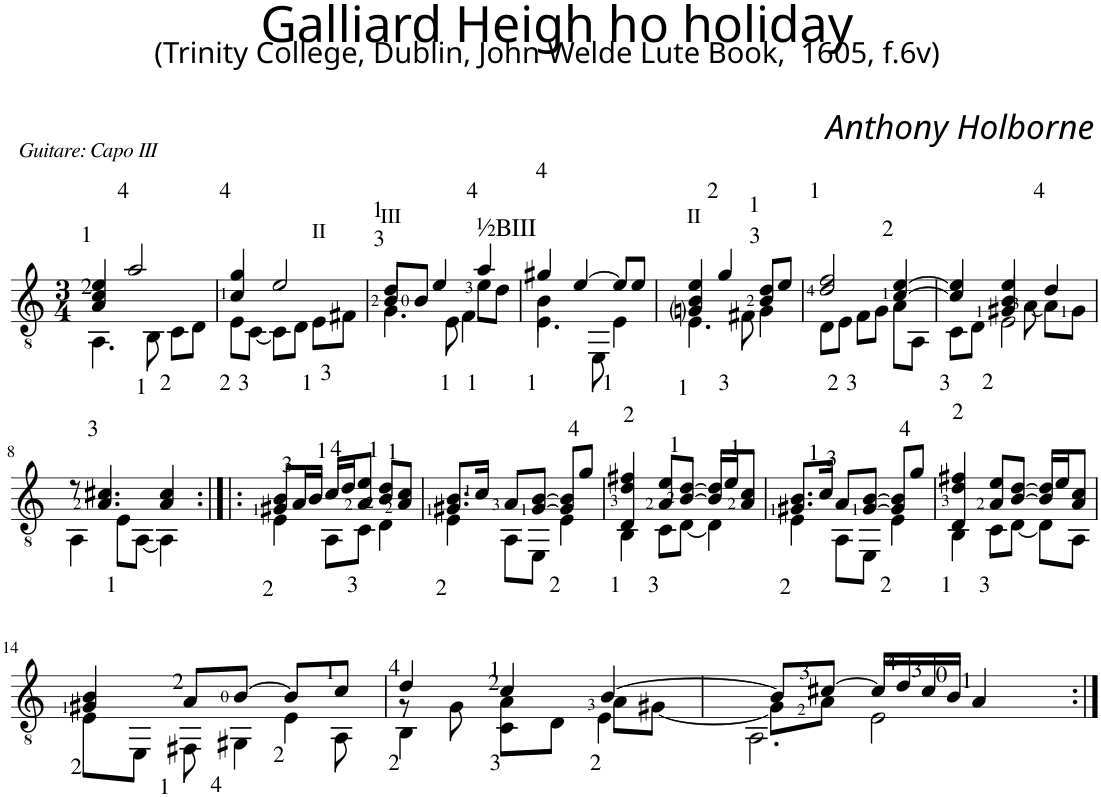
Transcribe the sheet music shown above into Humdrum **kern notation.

**kern	**text	**text	**text
*part1	*part1	*part1	*part1
*staff1	*staff1	*staff1	*staff1
*I"Classical Guitar	*	*	*
*clefGv2	*	*	*
*Trd-2c-3	*	*	*
*k[]	*	*	*
*M3/4	*	*	*
=1	=1	=1	=1
!LO:TX:a:i:t=Guitare&colon; Capo III	!	!	!
!	!	!LO:LY:a	!LO:LY:a
*^	*	*	*
4A/ 4c/ 4e/	4.AA\	.	1	2
!	!	!LO:LY:a	!	!
2a/	.	4	.	.
!	!	!LO:LY:b	!	!
.	8BB\	1	.	.
!	!	!LO:LY:b	!	!
.	8C\L	2	.	.
.	8D\J	.	.	.
=2	=2	=2	=2	=2
!	!	!LO:LY:a	!	!
!	!	!LO:LY:b	!	!
4c/ 4g/	8E\L	2	.	.
!	!	!LO:LY:b	!	!
.	[8C\J	3	.	.
2e/	8C\L]	.	.	.
.	8D\J	.	.	.
!	!LO:TX:a:t=II	!	!	!
!	!	!LO:LY:b	!	!
.	8E\L	1	.	.
!	!	!LO:LY:b	!	!
.	8F#X\J	3	.	.
=3	=3	=3	=3	=3
!LO:TX:a:t=III	!	!	!	!
!	!	!LO:LY:a	!	!
*	*^	*	*	*
!	!	!	!LO:LY:a	!	!
8d/L	4B/	4.G\	3	.	.
8B/J	.	.	.	.	.
4e/	4ryy	.	.	.	.
!	!	!	!LO:LY:b	!	!
.	.	8E\	1	.	.
!LO:TX:a:t=½BIII	!	!	!	!	!
!	!	!	!LO:LY:a	!	!
!	!	!	!LO:LY:b	!	!
4a/	8e\L	4F\	1	.	.
.	8d\J	.	.	.	.
=4	=4	=4	=4	=4	=4
!	!	!	!LO:LY:a	!	!
!	!	!	!LO:LY:b	!	!
4g#X/	4B\	4.E\	1	.	.
[4e/	2ryy	.	.	.	.
.	.	8EE\	.	.	.
!	!	!	!LO:LY:b	!	!
8e/L]	.	4E\	1	.	.
8e/J	.	.	.	.	.
*	*v	*v	*	*	*
=5	=5	=5	=5	=5
!LO:TX:a:t=II	!	!	!	!
!	!	!LO:LY:b	!	!
4Gni/ 4B/ 4e/	4.E\	1	.	.
!	!	!LO:LY:a	!	!
4g/	.	2	.	.
!	!	!LO:LY:b	!	!
.	8F#X\	3	.	.
!	!	!LO:LY:a	!	!
!	!	!LO:LY:a	!	!
8B/ 8d/L	4G\	3	.	.
8e/J	.	.	.	.
=6	=6	=6	=6	=6
!	!	!LO:LY:a	!	!
2d/ 2f/	8D\L	1	.	.
!	!	!LO:LY:b	!	!
.	8E\J	2	.	.
!	!	!LO:LY:b	!	!
.	8F\L	3	.	.
.	8G\J	.	.	.
!	!	!LO:LY:a	!	!
[4c/ [4e/	8A\L	2	.	.
.	8AA\J	.	.	.
=7	=7	=7	=7	=7
*	*^	*	*	*
!	!	!	!LO:LY:b	!	!
4c/] 4e/]	4ryy	8C\L	3	.	.
.	.	8D\J	.	.	.
!	!	!	!LO:LY:b	!	!
4B/ 4e/	8G#X/	2E\	2	.	.
.	[8A\	.	.	.	.
!	!	!	!LO:LY:a	!	!
4d/	8A\L]	.	4	.	.
.	8G#\J	.	.	.	.
!!LO:LB:g=z	!!	!!
=8	=8	=8	=8	=8	=8
8r	2.ryy	4AA\	.	.	.
!	!	!	!LO:LY:a	!	!
4.A/ 4.c#X/	.	.	3	.	.
!	!	!	!LO:LY:b	!	!
.	.	8E\L	1	.	.
.	.	[8AA\J	.	.	.
4A/ 4c#/	.	4AA\]	.	.	.
=9:|!|:	=9:|!|:	=9:|!|:	=9:|!|:	=9:|!|:	=9:|!|:
!	!	!	!LO:LY:b	!	!
*	*v	*v	*	*	*
8G#X/ 8B/L	4E\	2	.	.
!	!	!LO:LY:a	!	!
16A/L	.	3	.	.
16B/JJ	.	.	.	.
!	!	!LO:LY:a	!	!
16c/LL	8AA\L	1	.	.
!	!	!LO:LY:a	!	!
16d/J	.	4	.	.
!	!	!LO:LY:b	!	!
8A/ 8e/J	8C\J	3	.	.
!	!	!LO:LY:a	!	!
8B/ 8d/L	4D\	1	.	.
!	!	!LO:LY:a	!	!
8A/ 8c/J	.	1	.	.
=10	=10	=10	=10	=10
!	!	!LO:LY:b	!	!
8.G#X/ 8.B/L	4E\	2	.	.
16c/Jk	.	.	.	.
8A/L	8AA\L	.	.	.
[8G#/ [8B/J	8EE\J	.	.	.
!	!	!LO:LY:b	!	!
8G#/] 8B/]L	4E\	2	.	.
!	!	!LO:LY:a	!	!
8g/J	.	4	.	.
=11	=11	=11	=11	=11
!	!	!LO:LY:a	!	!
!	!	!LO:LY:b	!	!
4D/ 4d/ 4f#X/	4BB\	1	.	.
!	!	!LO:LY:b	!	!
8A/ 8e/L	8C\L	3	.	.
!	!	!LO:LY:a	!	!
[8B/ [8d/J	[8D\J	1	.	.
16B/] 16d/]LL	4D\]	.	.	.
16e/J	.	.	.	.
!	!	!LO:LY:a	!	!
8A/ 8c/J	.	1	.	.
=12	=12	=12	=12	=12
!	!	!LO:LY:b	!	!
8.G#X/ 8.B/L	4E\	2	.	.
!	!	!LO:LY:a	!	!
16c/Jk	.	1	.	.
!	!	!LO:LY:a	!	!
8A/L	8AA\L	3	.	.
[8G#/ [8B/J	8EE\J	.	.	.
!	!	!LO:LY:b	!	!
8G#/] 8B/]L	4E\	2	.	.
!	!	!LO:LY:a	!	!
8g/J	.	4	.	.
=13	=13	=13	=13	=13
!	!	!LO:LY:a	!	!
!	!	!LO:LY:b	!	!
4D/ 4d/ 4f#X/	4BB\	1	.	.
!	!	!LO:LY:b	!	!
8A/ 8e/L	8C\L	3	.	.
[8B/ [8d/J	[8D\J	.	.	.
16B/] 16d/]LL	8D\L]	.	.	.
16e/J	.	.	.	.
8A/ 8c/J	8AA\J	.	.	.
!!LO:LB:g=z	!!
=14	=14	=14	=14	=14
*	*^	*	*	*
!	!	!	!LO:LY:b	!	!
4G#X/ 4B/	2ryy	8E\L	2	.	.
.	.	8EE\J	.	.	.
!	!	!	!LO:LY:a	!	!
!	!	!	!LO:LY:b	!	!
8A/L	.	8FF#X\	1	.	.
!	!	!	!LO:LY:b	!	!
[8B/J	.	4GG#X\	4	.	.
!	!	!	!LO:LY:b	!	!
8B/L]	4E\	.	2	.	.
!	!	!	!LO:LY:a	!	!
8c/J	.	8AA\	1	.	.
=15	=15	=15	=15	=15	=15
!	!	!	!LO:LY:a	!	!
!	!	!	!LO:LY:b	!	!
4d/	8r	4BB\	2	.	.
.	8G\	.	.	.	.
!	!	!	!LO:LY:a	!	!
!	!	!	!LO:LY:a	!	!
!	!	!	!LO:LY:b	!	!
4c/	4A\	8C\L	3	.	.
.	.	8D\J	.	.	.
!	!	!	!LO:LY:b	!	!
[4B/	8A\L	4E\	2	.	.
.	[8G#X\J	.	.	.	.
=16	=16	=16	=16	=16	=16
8B/L]	8G#\L]	2.AA\	.	.	.
!	!	!	!LO:LY:a	!	!
[8c#X/J	8A\J	.	3	.	.
16c#/LL]	2E\	.	.	.	.
!	!	!	!LO:LY:a	!	!
16d/	.	.	4	.	.
!	!	!	!LO:LY:a	!	!
16c#/	.	.	3	.	.
!	!	!	!LO:LY:a	!	!
16B/JJ	.	.	0	.	.
!	!	!	!LO:LY:a	!	!
4A/	.	.	1	.	.
*v	*v	*v	*	*	*
=:|!	=:|!	=:|!	=:|!
*-	*-	*-	*-
